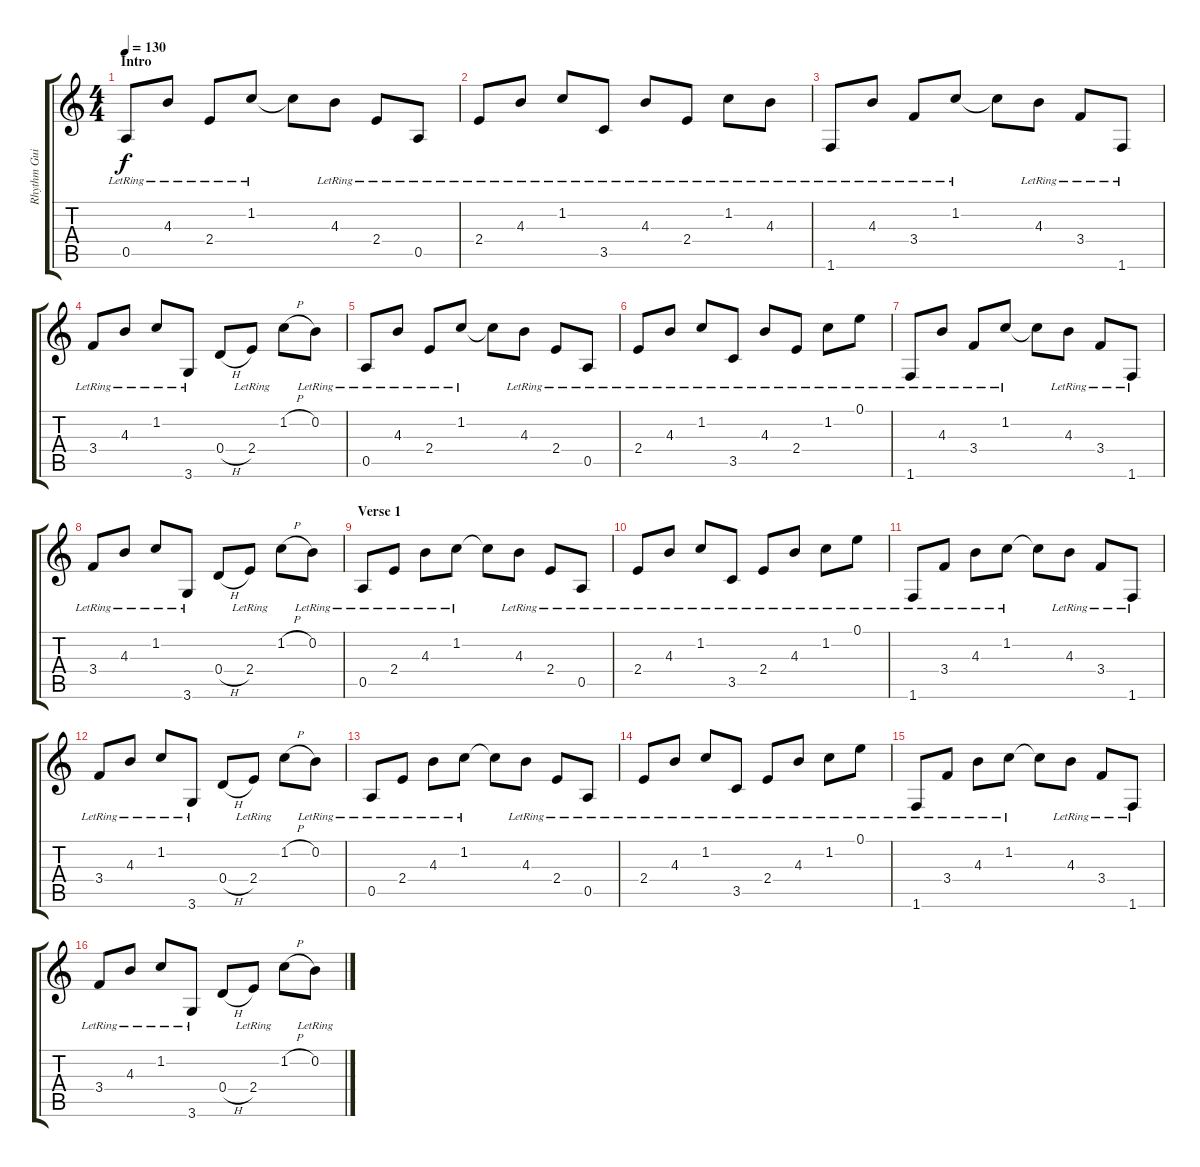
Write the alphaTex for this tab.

\track ("Rhythm Guitar" "Rhythm Gui") {instrument electricguitarclean}
\staff {score tabs}
\tuning (E4 B3 G3 D3 A2 E2) {hide}
\ts (4 4)
\section ("" "Intro")
\tempo 130
\clef g2
\ks c
0.5{lr}.8{dy f instrument electricguitarclean} 4.3{lr}.8 2.4{lr}.8 1.2{lr}.8 1.2{t}.8 4.3{lr}.8 2.4{lr}.8 0.5{lr}.8 |
2.4{lr}.8 4.3{lr}.8 1.2{lr}.8 3.5{lr}.8 4.3{lr}.8 2.4{lr}.8 1.2{lr}.8 4.3{lr}.8 |
1.6{lr}.8 4.3{lr}.8 3.4{lr}.8 1.2{lr}.8 1.2{t}.8 4.3{lr}.8 3.4{lr}.8 1.6{lr}.8 |
3.4{lr}.8 4.3{lr}.8 1.2{lr}.8 3.6{lr}.8 0.4{h}.8 2.4{lr}.8 1.2{h}.8 0.2{lr}.8 |
0.5{lr}.8 4.3{lr}.8 2.4{lr}.8 1.2{lr}.8 1.2{t}.8 4.3{lr}.8 2.4{lr}.8 0.5{lr}.8 |
2.4{lr}.8 4.3{lr}.8 1.2{lr}.8 3.5{lr}.8 4.3{lr}.8 2.4{lr}.8 1.2{lr}.8 0.1{lr}.8 |
1.6{lr}.8 4.3{lr}.8 3.4{lr}.8 1.2{lr}.8 1.2{t}.8 4.3{lr}.8 3.4{lr}.8 1.6{lr}.8 |
3.4{lr}.8 4.3{lr}.8 1.2{lr}.8 3.6{lr}.8 0.4{h}.8 2.4{lr}.8 1.2{h}.8 0.2{lr}.8 |
\section ("" "Verse 1")
0.5{lr}.8 2.4{lr}.8 4.3{lr}.8 1.2{lr}.8 1.2{t}.8 4.3{lr}.8 2.4{lr}.8 0.5{lr}.8 |
2.4{lr}.8 4.3{lr}.8 1.2{lr}.8 3.5{lr}.8 2.4{lr}.8 4.3{lr}.8 1.2{lr}.8 0.1{lr}.8 |
1.6{lr}.8 3.4{lr}.8 4.3{lr}.8 1.2{lr}.8 1.2{t}.8 4.3{lr}.8 3.4{lr}.8 1.6{lr}.8 |
3.4{lr}.8 4.3{lr}.8 1.2{lr}.8 3.6{lr}.8 0.4{h}.8 2.4{lr}.8 1.2{h}.8 0.2{lr}.8 |
0.5{lr}.8 2.4{lr}.8 4.3{lr}.8 1.2{lr}.8 1.2{t}.8 4.3{lr}.8 2.4{lr}.8 0.5{lr}.8 |
2.4{lr}.8 4.3{lr}.8 1.2{lr}.8 3.5{lr}.8 2.4{lr}.8 4.3{lr}.8 1.2{lr}.8 0.1{lr}.8 |
1.6{lr}.8 3.4{lr}.8 4.3{lr}.8 1.2{lr}.8 1.2{t}.8 4.3{lr}.8 3.4{lr}.8 1.6{lr}.8 |
3.4{lr}.8 4.3{lr}.8 1.2{lr}.8 3.6{lr}.8 0.4{h}.8 2.4{lr}.8 1.2{h}.8 0.2{lr}.8
